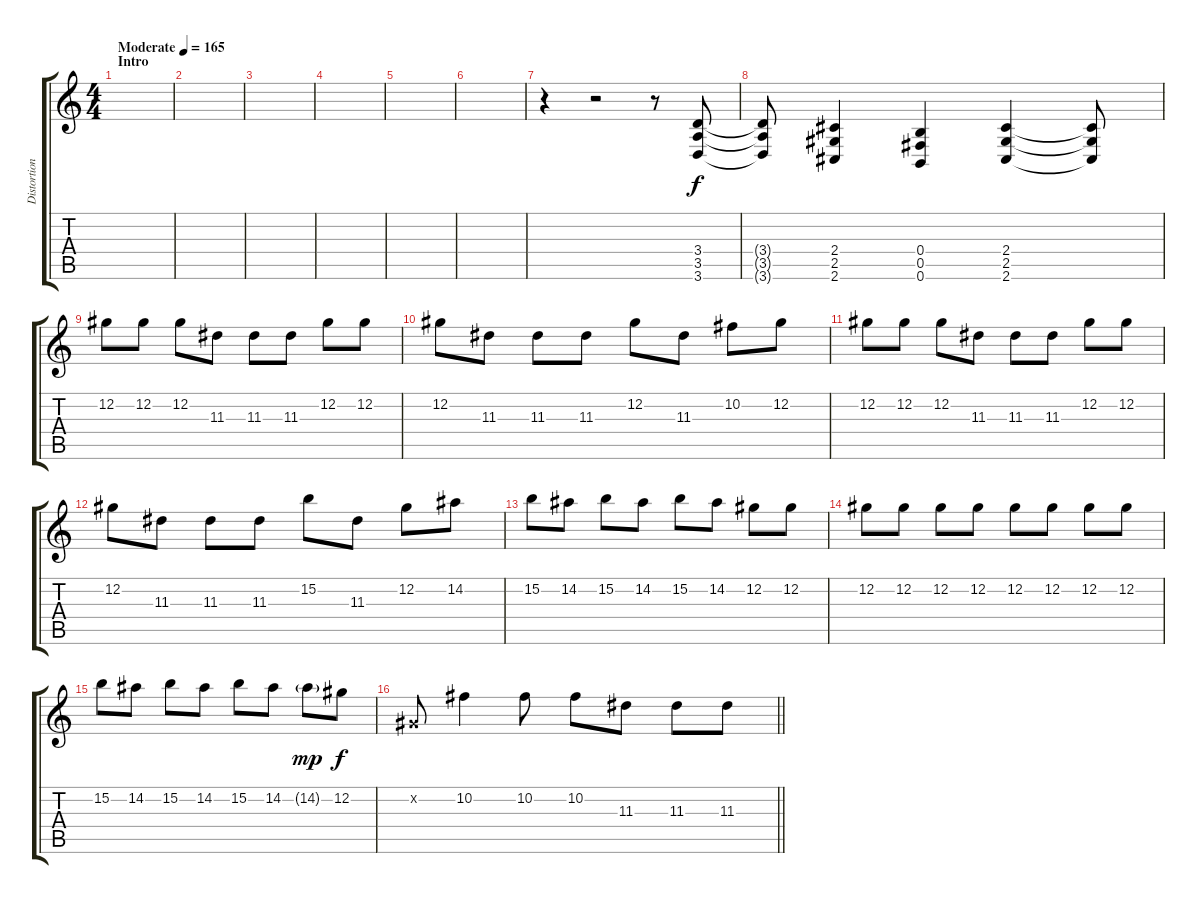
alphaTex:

\track ("Distortion Guitar 2" "Distortion") {instrument distortionguitar}
\staff {score tabs}
\tuning (Db4 Ab3 E3 B2 Gb2 B1) {hide}
\ts (4 4)
\section ("" "Intro")
\tempo (165 "Moderate")
\clef g2
\ks c
|
|
|
|
|
|
r.4 r.2 r.8 (3.4 3.5 3.6).8 |
(3.4{t} 3.5{t} 3.6{t}).8 (2.4 2.5 2.6).4 (0.4 0.5 0.6).4 (2.4 2.5 2.6).4 (2.4{t} 2.5{t} 2.6{t}).8 |
12.2.8 12.2.8 12.2.8 11.3.8 11.3.8 11.3.8 12.2.8 12.2.8 |
12.2.8 11.3.8 11.3.8 11.3.8 12.2.8 11.3.8 10.2.8 12.2.8 |
12.2.8 12.2.8 12.2.8 11.3.8 11.3.8 11.3.8 12.2.8 12.2.8 |
12.2.8 11.3.8 11.3.8 11.3.8 15.2.8 11.3.8 12.2.8 14.2.8 |
15.2.8 14.2.8 15.2.8 14.2.8 15.2.8 14.2.8 12.2.8 12.2.8 |
12.2.8 12.2.8 12.2.8 12.2.8 12.2.8 12.2.8 12.2.8 12.2.8 |
15.2.8 14.2.8 15.2.8 14.2.8 15.2.8 14.2.8 14.2{g}.8{dy mp} 12.2.8{dy f} |
\barLineRight lightlight
0.2{x}.8 10.2.4 10.2.8 10.2.8 11.3.8 11.3.8 11.3.8
